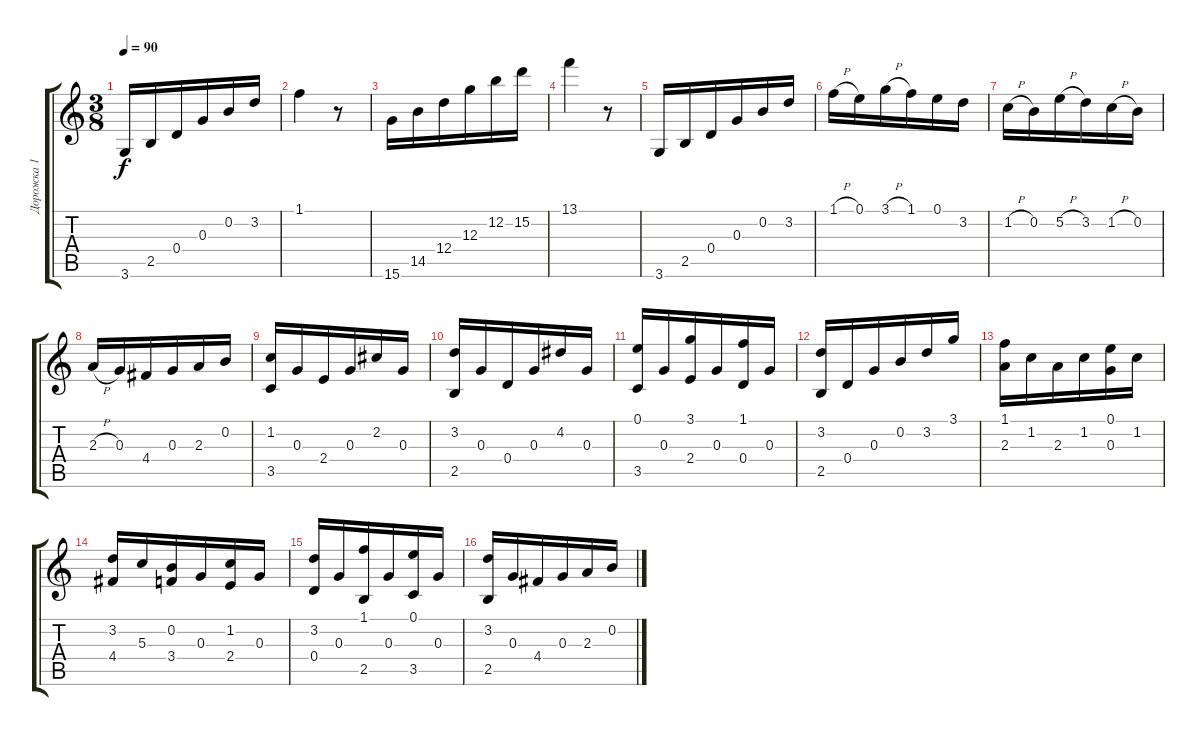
\track ("Дорожка 1" "Дорожка 1") {instrument acousticguitarnylon}
\staff {score tabs}
\tuning (E4 B3 G3 D3 A2 E2) {hide}
\ts (3 8)
\tempo 90
\clef g2
\ks c
3.6.16{dy f} 2.5.16 0.4.16 0.3.16 0.2.16 3.2.16 |
1.1.4 r.8 |
15.6.16 14.5.16 12.4.16 12.3.16 12.2.16 15.2.16 |
13.1.4 r.8 |
3.6.16 2.5.16 0.4.16 0.3.16 0.2.16 3.2.16 |
1.1{h}.16 0.1.16 3.1{h}.16 1.1.16 0.1.16 3.2.16 |
1.2{h}.16 0.2.16 5.2{h}.16 3.2.16 1.2{h}.16 0.2.16 |
2.3{h}.16 0.3.16 4.4.16 0.3.16 2.3.16 0.2.16 |
(1.2 3.5).16 0.3.16 2.4.16 0.3.16 2.2.16 0.3.16 |
(3.2 2.5).16 0.3.16 0.4.16 0.3.16 4.2.16 0.3.16 |
(0.1 3.5).16 0.3.16 (3.1 2.4).16 0.3.16 (1.1 0.4).16 0.3.16 |
(3.2 2.5).16 0.4.16 0.3.16 0.2.16 3.2.16 3.1.16 |
(1.1 2.3).16 1.2.16 2.3.16 1.2.16 (0.1 0.3).16 1.2.16 |
(3.2 4.4).16 5.3.16 (0.2 3.4).16 0.3.16 (1.2 2.4).16 0.3.16 |
(3.2 0.4).16 0.3.16 (1.1 2.5).16 0.3.16 (0.1 3.5).16 0.3.16 |
(3.2 2.5).16 0.3.16 4.4.16 0.3.16 2.3.16 0.2.16
